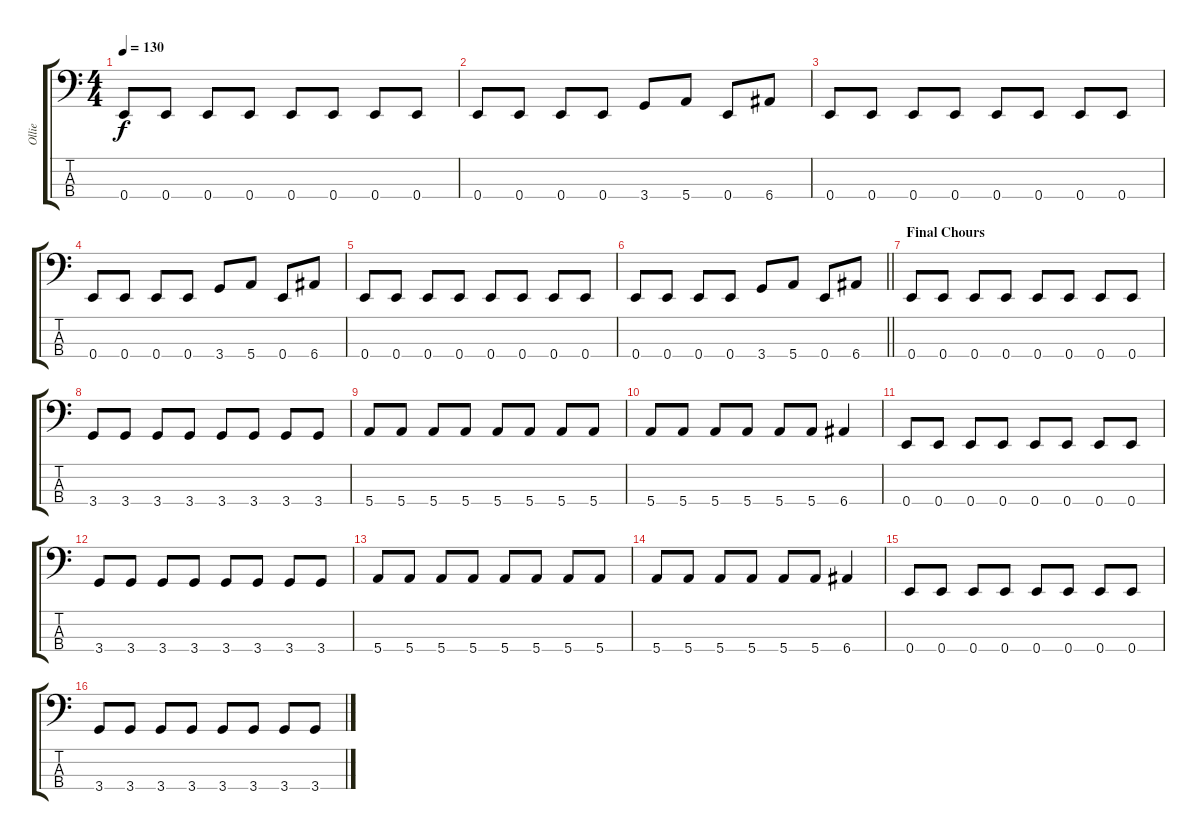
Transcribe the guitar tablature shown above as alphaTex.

\track ("Ollie" "Ollie") {instrument electricbassfinger}
\staff {score tabs}
\tuning (G2 D2 A1 E1) {hide}
\ts (4 4)
\tempo 130
\clef f4
\ks c
0.4.8{dy f} 0.4.8 0.4.8 0.4.8 0.4.8 0.4.8 0.4.8 0.4.8 |
0.4.8 0.4.8 0.4.8 0.4.8 3.4.8 5.4.8 0.4.8 6.4.8 |
0.4.8 0.4.8 0.4.8 0.4.8 0.4.8 0.4.8 0.4.8 0.4.8 |
0.4.8 0.4.8 0.4.8 0.4.8 3.4.8 5.4.8 0.4.8 6.4.8 |
0.4.8 0.4.8 0.4.8 0.4.8 0.4.8 0.4.8 0.4.8 0.4.8 |
\barLineRight lightlight
0.4.8 0.4.8 0.4.8 0.4.8 3.4.8 5.4.8 0.4.8 6.4.8 |
\section ("" "Final Chours")
0.4.8 0.4.8 0.4.8 0.4.8 0.4.8 0.4.8 0.4.8 0.4.8 |
3.4.8 3.4.8 3.4.8 3.4.8 3.4.8 3.4.8 3.4.8 3.4.8 |
5.4.8 5.4.8 5.4.8 5.4.8 5.4.8 5.4.8 5.4.8 5.4.8 |
5.4.8 5.4.8 5.4.8 5.4.8 5.4.8 5.4.8 6.4.4 |
0.4.8 0.4.8 0.4.8 0.4.8 0.4.8 0.4.8 0.4.8 0.4.8 |
3.4.8 3.4.8 3.4.8 3.4.8 3.4.8 3.4.8 3.4.8 3.4.8 |
5.4.8 5.4.8 5.4.8 5.4.8 5.4.8 5.4.8 5.4.8 5.4.8 |
5.4.8 5.4.8 5.4.8 5.4.8 5.4.8 5.4.8 6.4.4 |
0.4.8 0.4.8 0.4.8 0.4.8 0.4.8 0.4.8 0.4.8 0.4.8 |
3.4.8 3.4.8 3.4.8 3.4.8 3.4.8 3.4.8 3.4.8 3.4.8
